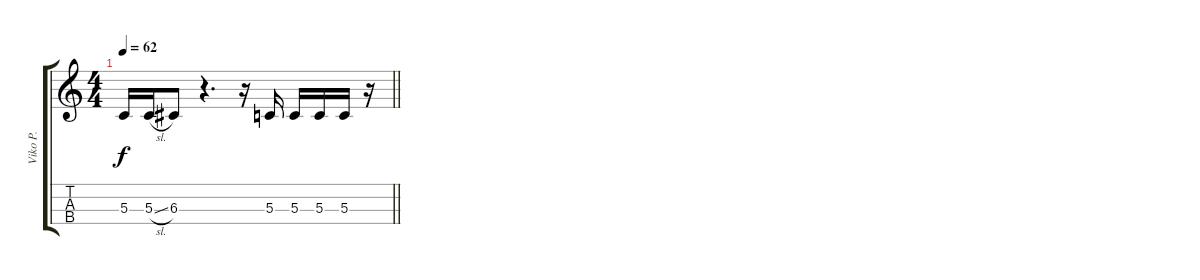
\track ("Viko P." "Viko P.") {instrument viola}
\staff {score tabs}
\tuning (A4 D4 G3 C3) {hide}
\ts (4 4)
\tempo 62
\clef g2
\barLineRight lightlight
\ks c
5.3{t}.16{dy f} 5.3{sl}.16 6.3.8 r.4{d} r.16 5.3.16 5.3.16 5.3.16 5.3.16 r.16
